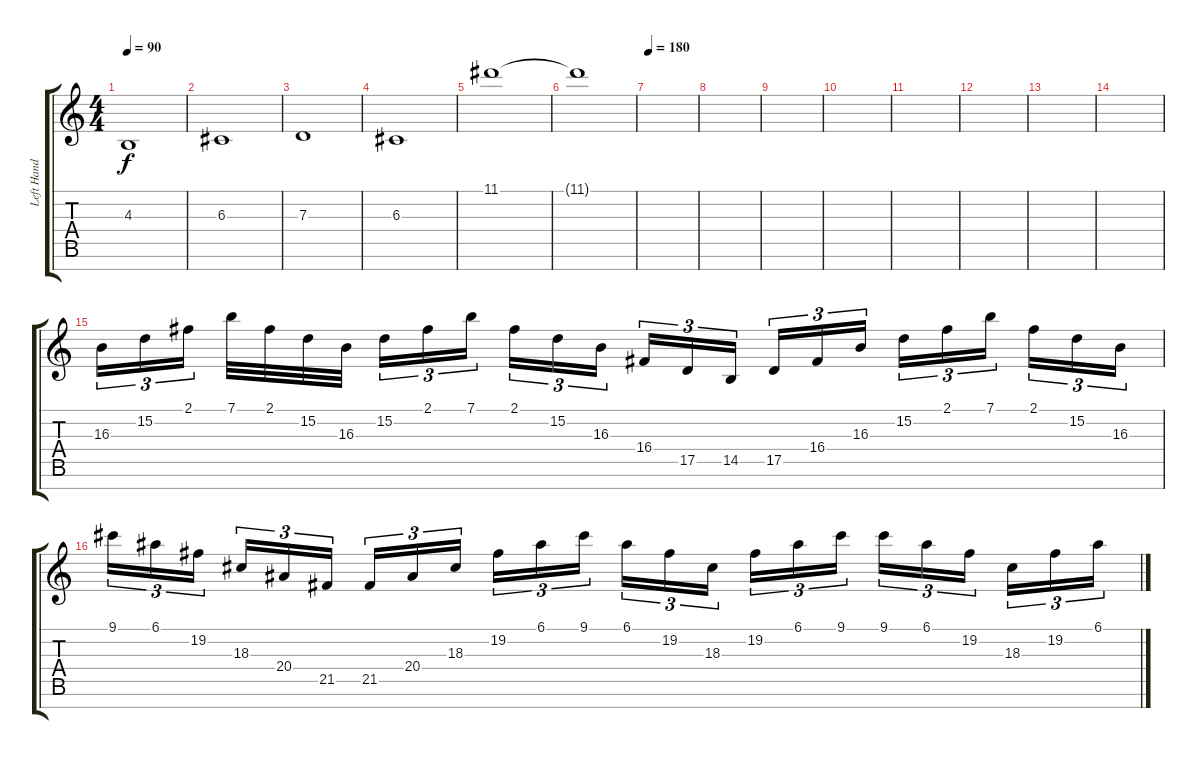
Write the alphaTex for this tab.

\track ("Left Hand - Solo" "Left Hand ") {instrument acousticgrandpiano}
\staff {score tabs}
\tuning (E5 B3 G3 D3 A2 E2 B1) {hide}
\ts (4 4)
\tempo 90
\clef g2
\ks c
4.3.1{dy f} |
6.3.1 |
7.3.1 |
6.3.1 |
11.1.1 |
11.1{t}.1 |
\tempo 180
|
|
|
|
|
|
|
|
16.3.16{tu (3 2) instrument lead1square} 15.2.16{tu (3 2)} 2.1.16{tu (3 2)} 7.1.32 2.1.32 15.2.32 16.3.32 15.2.16{tu (3 2)} 2.1.16{tu (3 2)} 7.1.16{tu (3 2)} 2.1.16{tu (3 2)} 15.2.16{tu (3 2)} 16.3.16{tu (3 2)} 16.4.16{tu (3 2)} 17.5.16{tu (3 2)} 14.5.16{tu (3 2)} 17.5.16{tu (3 2)} 16.4.16{tu (3 2)} 16.3.16{tu (3 2)} 15.2.16{tu (3 2)} 2.1.16{tu (3 2)} 7.1.16{tu (3 2)} 2.1.16{tu (3 2)} 15.2.16{tu (3 2)} 16.3.16{tu (3 2)} |
9.1.16{tu (3 2)} 6.1.16{tu (3 2)} 19.2.16{tu (3 2)} 18.3.16{tu (3 2)} 20.4.16{tu (3 2)} 21.5.16{tu (3 2)} 21.5.16{tu (3 2)} 20.4.16{tu (3 2)} 18.3.16{tu (3 2)} 19.2.16{tu (3 2)} 6.1.16{tu (3 2)} 9.1.16{tu (3 2)} 6.1.16{tu (3 2)} 19.2.16{tu (3 2)} 18.3.16{tu (3 2)} 19.2.16{tu (3 2)} 6.1.16{tu (3 2)} 9.1.16{tu (3 2)} 9.1.16{tu (3 2)} 6.1.16{tu (3 2)} 19.2.16{tu (3 2)} 18.3.16{tu (3 2)} 19.2.16{tu (3 2)} 6.1.16{tu (3 2)}
